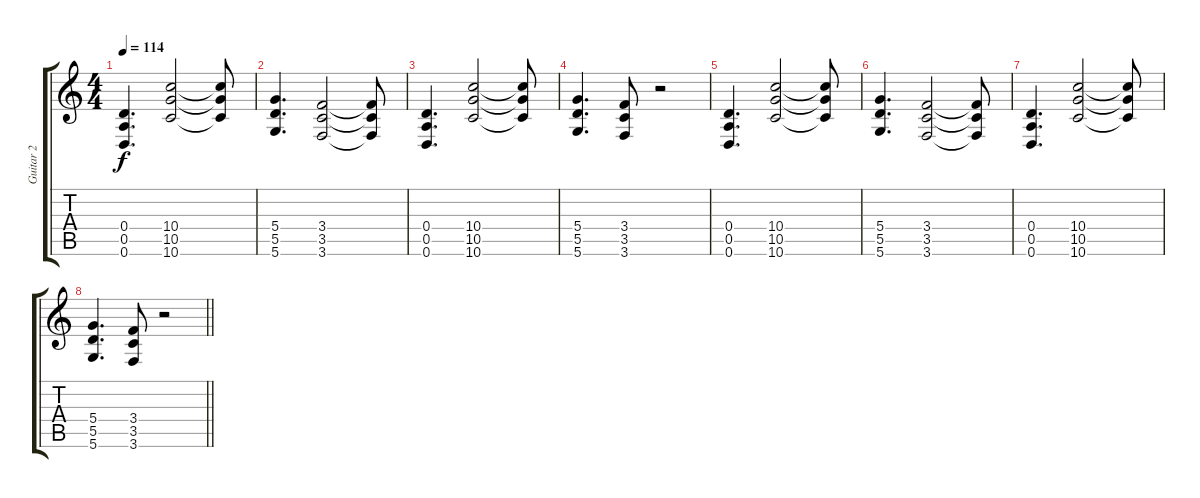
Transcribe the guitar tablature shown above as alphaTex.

\track ("Guitar 2" "Guitar 2") {instrument distortionguitar}
\staff {score tabs}
\tuning (E4 B3 G3 D3 A2 D2) {hide}
\ts (4 4)
\tempo 114
\clef g2
\ks c
(0.4 0.5 0.6).4{d dy f} (10.4 10.5 10.6).2 (10.4{t} 10.5{t} 10.6{t}).8 |
(5.4 5.5 5.6).4{d} (3.4 3.5 3.6).2 (3.4{t} 3.5{t} 3.6{t}).8 |
(0.4 0.5 0.6).4{d} (10.4 10.5 10.6).2 (10.4{t} 10.5{t} 10.6{t}).8 |
(5.4 5.5 5.6).4{d} (3.4 3.5 3.6).8 r.2 |
(0.4 0.5 0.6).4{d} (10.4 10.5 10.6).2 (10.4{t} 10.5{t} 10.6{t}).8 |
(5.4 5.5 5.6).4{d} (3.4 3.5 3.6).2 (3.4{t} 3.5{t} 3.6{t}).8 |
(0.4 0.5 0.6).4{d} (10.4 10.5 10.6).2 (10.4{t} 10.5{t} 10.6{t}).8 |
\barLineRight lightlight
(5.4 5.5 5.6).4{d} (3.4 3.5 3.6).8 r.2
